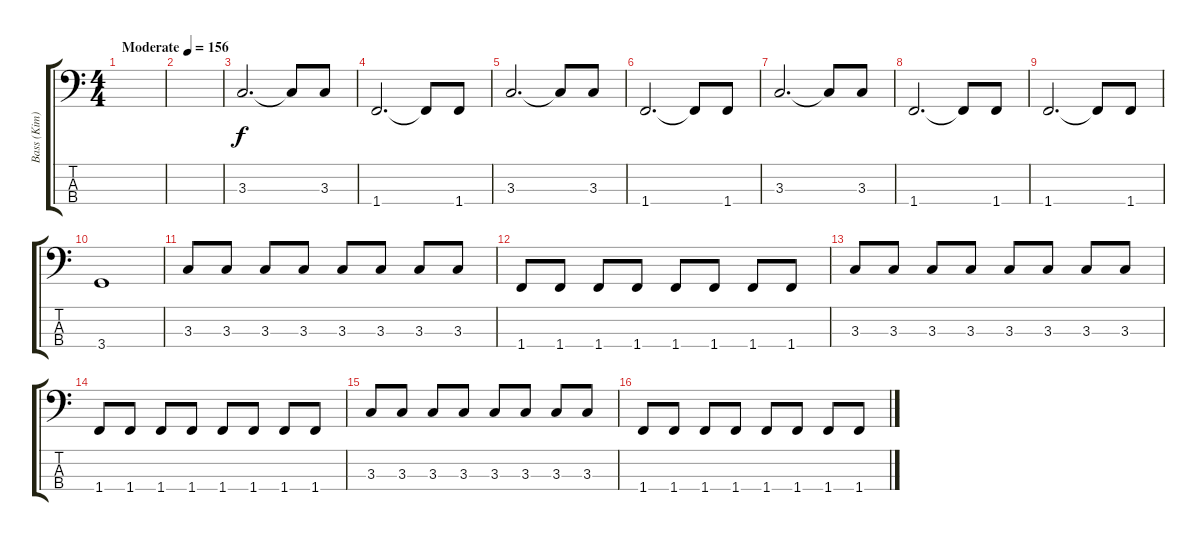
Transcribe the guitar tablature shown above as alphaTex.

\track ("Bass (Kim)" "Bass (Kim)") {instrument electricbassfinger}
\staff {score tabs}
\tuning (G2 D2 A1 E1) {hide}
\ts (4 4)
\tempo (156 "Moderate")
\clef f4
\ks c
|
|
3.3.2{d} 3.3{t}.8 3.3.8 |
1.4.2{d} 1.4{t}.8 1.4.8 |
3.3.2{d} 3.3{t}.8 3.3.8 |
1.4.2{d} 1.4{t}.8 1.4.8 |
3.3.2{d} 3.3{t}.8 3.3.8 |
1.4.2{d} 1.4{t}.8 1.4.8 |
1.4.2{d} 1.4{t}.8 1.4.8 |
3.4.1 |
3.3.8 3.3.8 3.3.8 3.3.8 3.3.8 3.3.8 3.3.8 3.3.8 |
1.4.8 1.4.8 1.4.8 1.4.8 1.4.8 1.4.8 1.4.8 1.4.8 |
3.3.8 3.3.8 3.3.8 3.3.8 3.3.8 3.3.8 3.3.8 3.3.8 |
1.4.8 1.4.8 1.4.8 1.4.8 1.4.8 1.4.8 1.4.8 1.4.8 |
3.3.8 3.3.8 3.3.8 3.3.8 3.3.8 3.3.8 3.3.8 3.3.8 |
1.4.8 1.4.8 1.4.8 1.4.8 1.4.8 1.4.8 1.4.8 1.4.8
